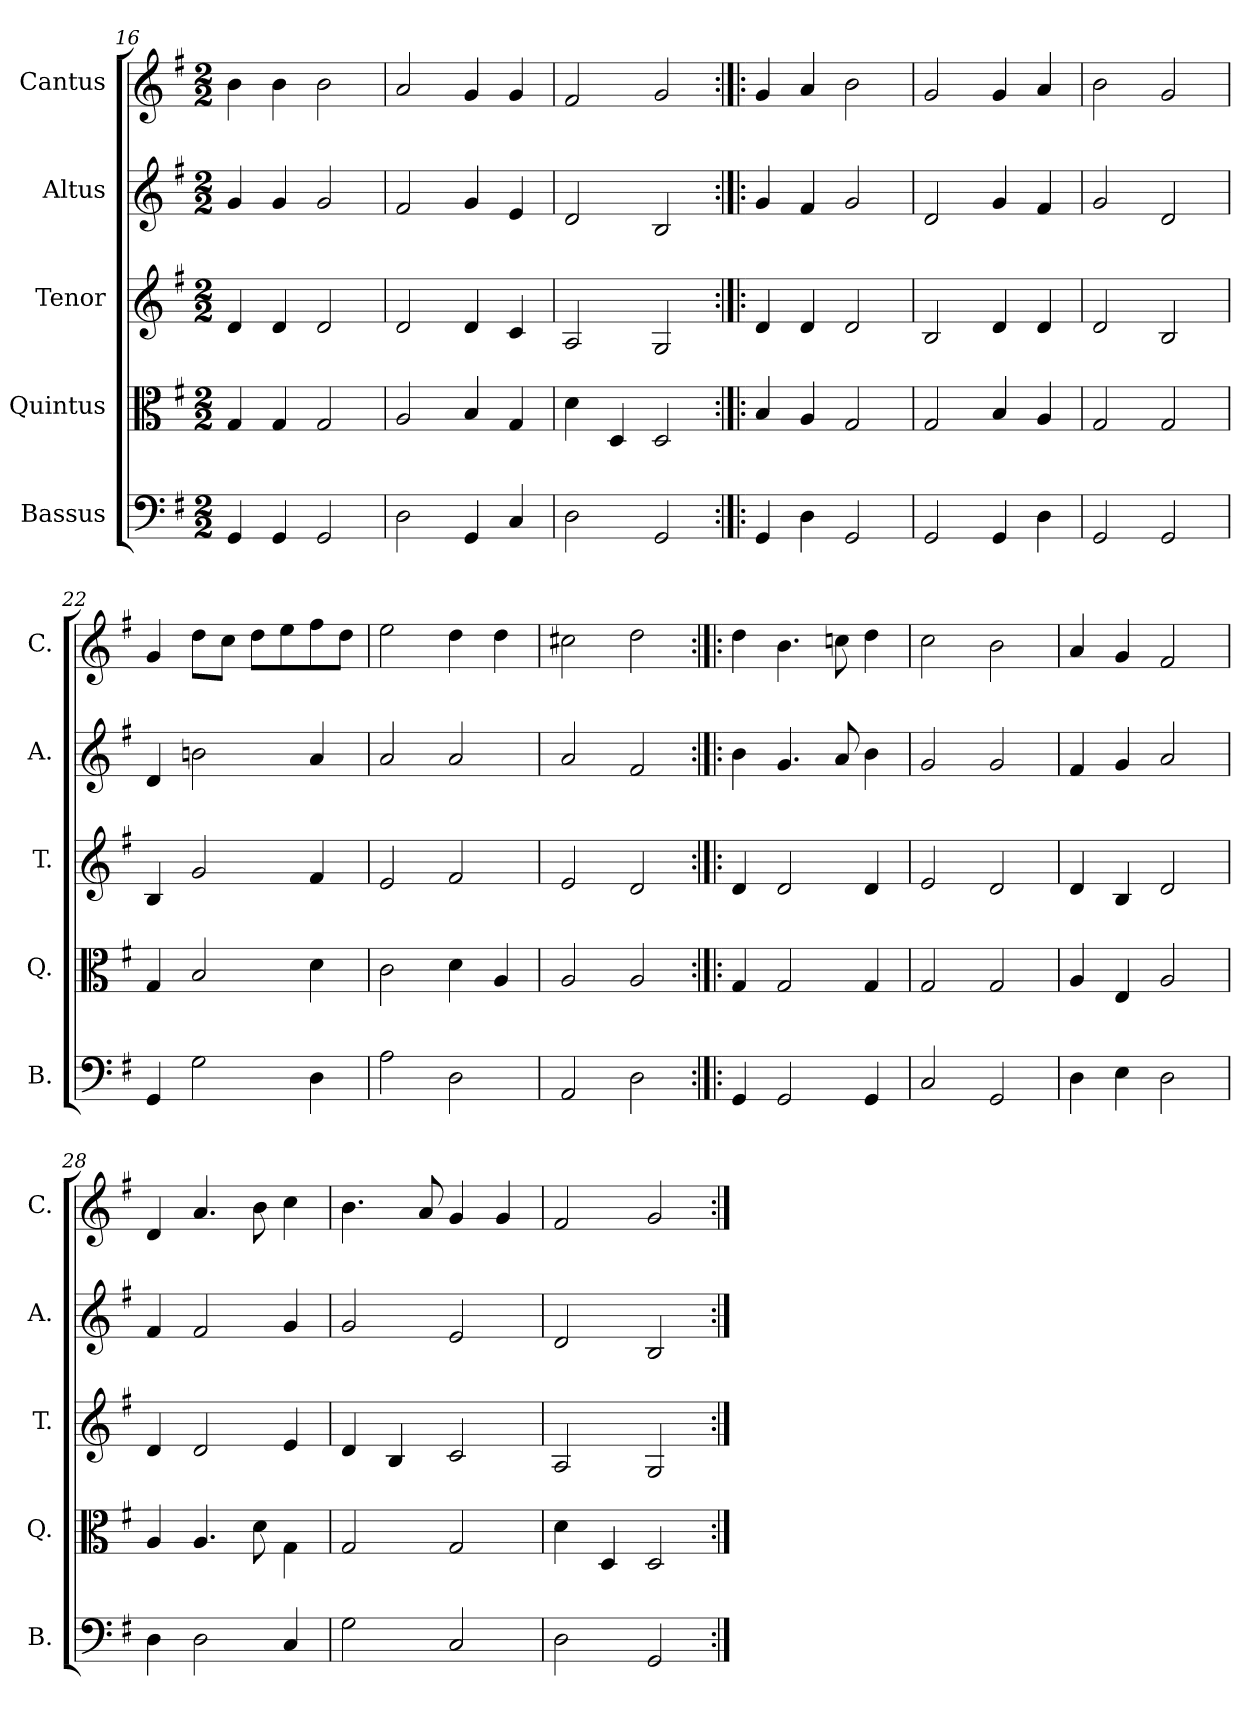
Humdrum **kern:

**kern	**kern	**kern	**kern	**kern
*part5	*part4	*part3	*part2	*part1
*staff5	*staff4	*staff3	*staff2	*staff1
*I"Bassus	*I"Quintus	*I"Tenor	*I"Altus	*I"Cantus
*I'B.	*I'Q.	*I'T.	*I'A.	*I'C.
*clefF4	*clefC3	*clefG2	*clefG2	*clefG2
*k[f#]	*k[f#]	*k[f#]	*k[f#]	*k[f#]
*M2/2	*M2/2	*M2/2	*M2/2	*M2/2
=16	=16	=16	=16	=16
4GG/	4G/	4d/	4g/	4b\
4GG/	4G/	4d/	4g/	4b\
2GG/	2G/	2d/	2g/	2b\
=17	=17	=17	=17	=17
2D\	2A/	2d/	2f#/	2a/
4GG/	4B/	4d/	4g/	4g/
4C/	4G/	4c/	4e/	4g/
=18	=18	=18	=18	=18
2D\	4d\	2A/	2d/	2f#/
.	4D/	.	.	.
2GG/	2D/	2G/	2B/	2g/
=19:|!|:	=19:|!|:	=19:|!|:	=19:|!|:	=19:|!|:
4GG/	4B/	4d/	4g/	4g/
4D\	4A/	4d/	4f#/	4a/
2GG/	2G/	2d/	2g/	2b\
=20	=20	=20	=20	=20
2GG/	2G/	2B/	2d/	2g/
4GG/	4B/	4d/	4g/	4g/
4D\	4A/	4d/	4f#/	4a/
=21	=21	=21	=21	=21
2GG/	2G/	2d/	2g/	2b\
2GG/	2G/	2B/	2d/	2g/
!!LO:LB:g=z
=22	=22	=22	=22	=22
4GG/	4G/	4B/	4d/	4g/
2G\	2B/	2g/	2bn\	8dd\L
.	.	.	.	8cc\J
.	.	.	.	8dd\L
.	.	.	.	8ee\
4D\	4d\	4f#/	4a/	8ff#\
.	.	.	.	8dd\J
=23	=23	=23	=23	=23
2A\	2c\	2e/	2a/	2ee\
2D\	4d\	2f#/	2a/	4dd\
.	4A/	.	.	4dd\
=24	=24	=24	=24	=24
2AA/	2A/	2e/	2a/	2cc#X\
2D\	2A/	2d/	2f#/	2dd\
=25:|!|:	=25:|!|:	=25:|!|:	=25:|!|:	=25:|!|:
4GG/	4G/	4d/	4b\	4dd\
2GG/	2G/	2d/	4.g/	4.b\
.	.	.	8a/	8ccn\
4GG/	4G/	4d/	4b\	4dd\
=26	=26	=26	=26	=26
2C/	2G/	2e/	2g/	2cc\
2GG/	2G/	2d/	2g/	2b\
=27	=27	=27	=27	=27
4D\	4A/	4d/	4f#/	4a/
4E\	4E/	4B/	4g/	4g/
2D\	2A/	2d/	2a/	2f#/
=28	=28	=28	=28	=28
4D\	4A/	4d/	4f#/	4d/
2D\	4.A/	2d/	2f#/	4.a/
.	8d\	.	.	8b\
4C/	4G\	4e/	4g/	4cc\
=29	=29	=29	=29	=29
2G\	2G/	4d/	2g/	4.b\
.	.	4B/	.	.
.	.	.	.	8a/
2C/	2G/	2c/	2e/	4g/
.	.	.	.	4g/
=30	=30	=30	=30	=30
2D\	4d\	2A/	2d/	2f#/
.	4D/	.	.	.
2GG/	2D/	2G/	2B/	2g/
=:|!	=:|!	=:|!	=:|!	=:|!
*-	*-	*-	*-	*-
